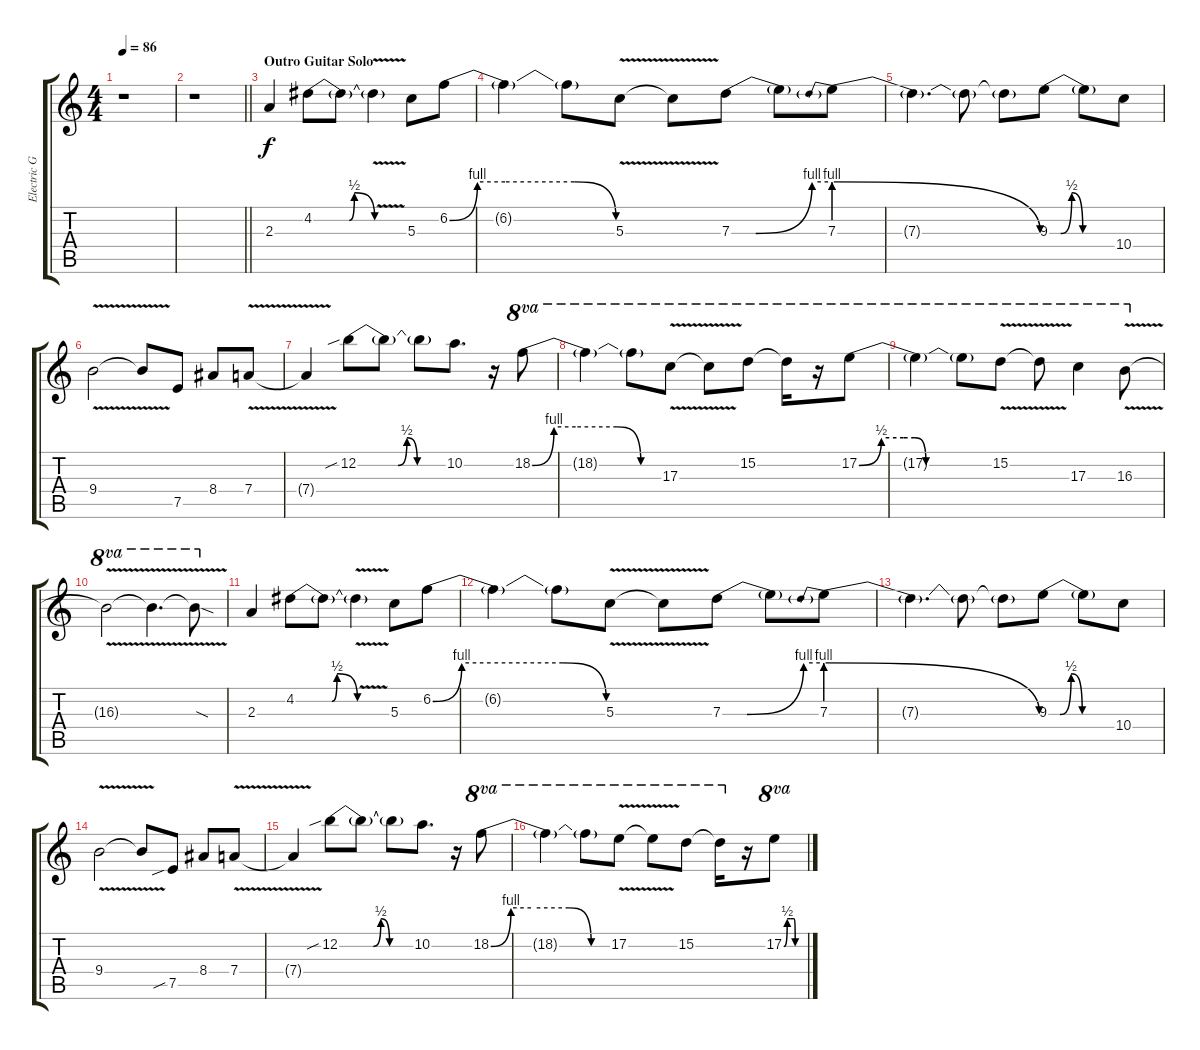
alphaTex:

\track ("Electric Guitar VI" "Electric G") {instrument distortionguitar}
\staff {score tabs}
\tuning (E4 B3 G3 D3 A2 E2) {hide}
\ts (4 4)
\tempo 86
\clef g2
\ks c
r.1{dy f} |
\barLineRight lightlight
r.1 |
\section ("" "Outro Guitar Solo")
2.3.4 4.2{be (custom 0 0 10 0 16 0 20 0 24 0 30 0 35 0 40 2 60 0)}.8 4.2{t}.8 4.2{v t}.4 5.3.8 6.2{be (custom 0 0 10 4 20 4 45 4 60 0)}.8 |
6.2{t}.4 6.2{t}.8 5.3{v}.8 5.3{t}.8 7.3{be (custom 0 0 15 0 50 4 60 4)}.8 7.3{t}.8 7.3{be (prebendrelease 0 4 60 0)}.8 |
7.3{t}.4{d} 7.3{t}.8 7.3{t}.8 9.3{be (custom 0 0 10 0 20 2 30 0 60 0)}.8 9.3{t}.8 10.4.8 |
9.4{v}.2 9.4{v t}.8 7.5.8 8.4.8 7.4{v}.8 |
7.4{v t}.4 12.2{be (custom 0 0 15 0 20 0 23 0 27 0 33 2 40 0 60 0) sib}.8 12.2{t}.8 12.2{t}.8 10.2.8{d} r.16 18.2{be (custom 0 0 10 4 20 4 39 4 50 0 60 0)}.8{ot 8va} |
18.2{t}.4{ot 8va} 18.2{t}.8{ot 8va} 17.3{v}.8{ot 8va} 17.3{v t}.8{ot 8va} 15.2.8{ot 8va} 15.2{t}.16{ot 8va} r.16{ot 8va} 17.2{be (custom 0 0 10 2 20 2 25 2 30 0 60 0)}.8{ot 8va} |
17.2{t}.4{ot 8va} 17.2{t}.8{ot 8va} 15.2{v}.8{ot 8va} 15.2{v t}.8{ot 8va} 17.3.4{ot 8va} 16.3{v}.8{ot 8va} |
16.3{v t}.2{ot 8va} 16.3{v t}.4{d ot 8va} 16.3{sod t}.8{ot 8va} |
2.3.4 4.2{be (custom 0 0 10 0 16 0 20 0 24 0 30 0 35 0 40 2 60 0)}.8 4.2{t}.8 4.2{v t}.4 5.3.8 6.2{be (custom 0 0 10 4 20 4 45 4 60 0)}.8 |
6.2{t}.4 6.2{t}.8 5.3{v}.8 5.3{t}.8 7.3{be (custom 0 0 15 0 50 4 60 4)}.8 7.3{t}.8 7.3{be (prebendrelease 0 4 60 0)}.8 |
7.3{t}.4{d} 7.3{t}.8 7.3{t}.8 9.3{be (custom 0 0 10 0 20 2 30 0 60 0)}.8 9.3{t}.8 10.4.8 |
9.4{v}.2 9.4{v t}.8 7.5{sib}.8 8.4.8 7.4{v}.8 |
7.4{v t}.4 12.2{be (custom 0 0 15 0 20 0 23 0 27 0 33 2 40 0 60 0) sib}.8 12.2{t}.8 12.2{t}.8 10.2.8{d} r.16 18.2{be (custom 0 0 10 4 20 4 39 4 50 0 60 0)}.8{ot 8va} |
18.2{t}.4{ot 8va} 18.2{t}.8{ot 8va} 17.2{v}.8{ot 8va} 17.2{v t}.8{ot 8va} 15.2.8{ot 8va} 15.2{t}.16{ot 8va} r.16 17.2{be (custom 0 0 10 2 20 2 30 2 34 0 60 0)}.8{ot 8va}
